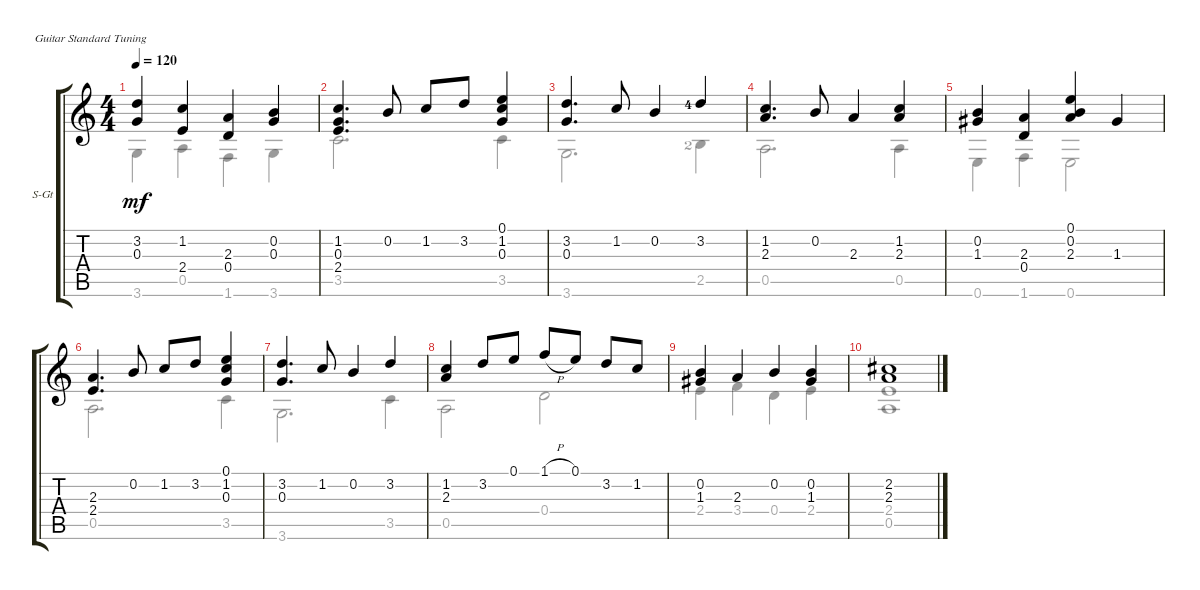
\defaultSystemsLayout 4
\bracketExtendMode groupsimilarinstruments
\firstSystemTrackNameOrientation horizontal
\otherSystemsTrackNameOrientation horizontal
\track ("Steel Guitar" "S-Gt") {instrument acousticguitarsteel}
\staff {score tabs}
\tuning (E4 B3 G3 D3 A2 E2)
\voice
\ts (4 4)
\tempo 120
\clef g2
\ks c
(3.2 0.3).4{dy mf} (1.2 2.4).4 (0.4 2.3).4 (0.3 0.2).4 |
(1.2 0.3 2.4).4{d} 0.2.8 1.2.8 3.2.8 (1.2 0.1 0.3).4 |
(3.2 0.3).4{d} 1.2.8 0.2.4 3.2{lf 5}.4 |
(1.2 2.3).4{d} 0.2.8 2.3.4 (2.3 1.2).4 |
(0.2 1.3).4 (2.3 0.4).4 (2.3 0.2 0.1).4 1.3.4 |
(2.3 2.4).4{d} 0.2.8 1.2.8 3.2.8 (0.1 1.2 0.3).4 |
(3.2 0.3).4{d} 1.2.8 0.2.4 3.2.4 |
(1.2 2.3).4 3.2.8 0.1.8 1.1{h}.8 0.1.8 3.2.8 1.2.8 |
(0.2 1.3).4 2.3.4 0.2.4 (0.2 1.3).4 |
(2.2 2.3).1
\voice
\clef g2
\ottava regular
\simile none
\ks c
3.6.4{dy mf} 0.5.4 1.6.4 3.6.4 |
3.5.2{d} 3.5.4 |
3.6.2{d} 2.5{lf 3}.4 |
0.5.2{d} 0.5.4 |
0.6.4 1.6.4 0.6.2 |
0.5.2{d} 3.5.4 |
3.6.2{d} 3.5.4 |
0.5.2 0.4.2 |
2.4.4 3.4.4 0.4.4 2.4.4 |
(0.5 2.4).1
